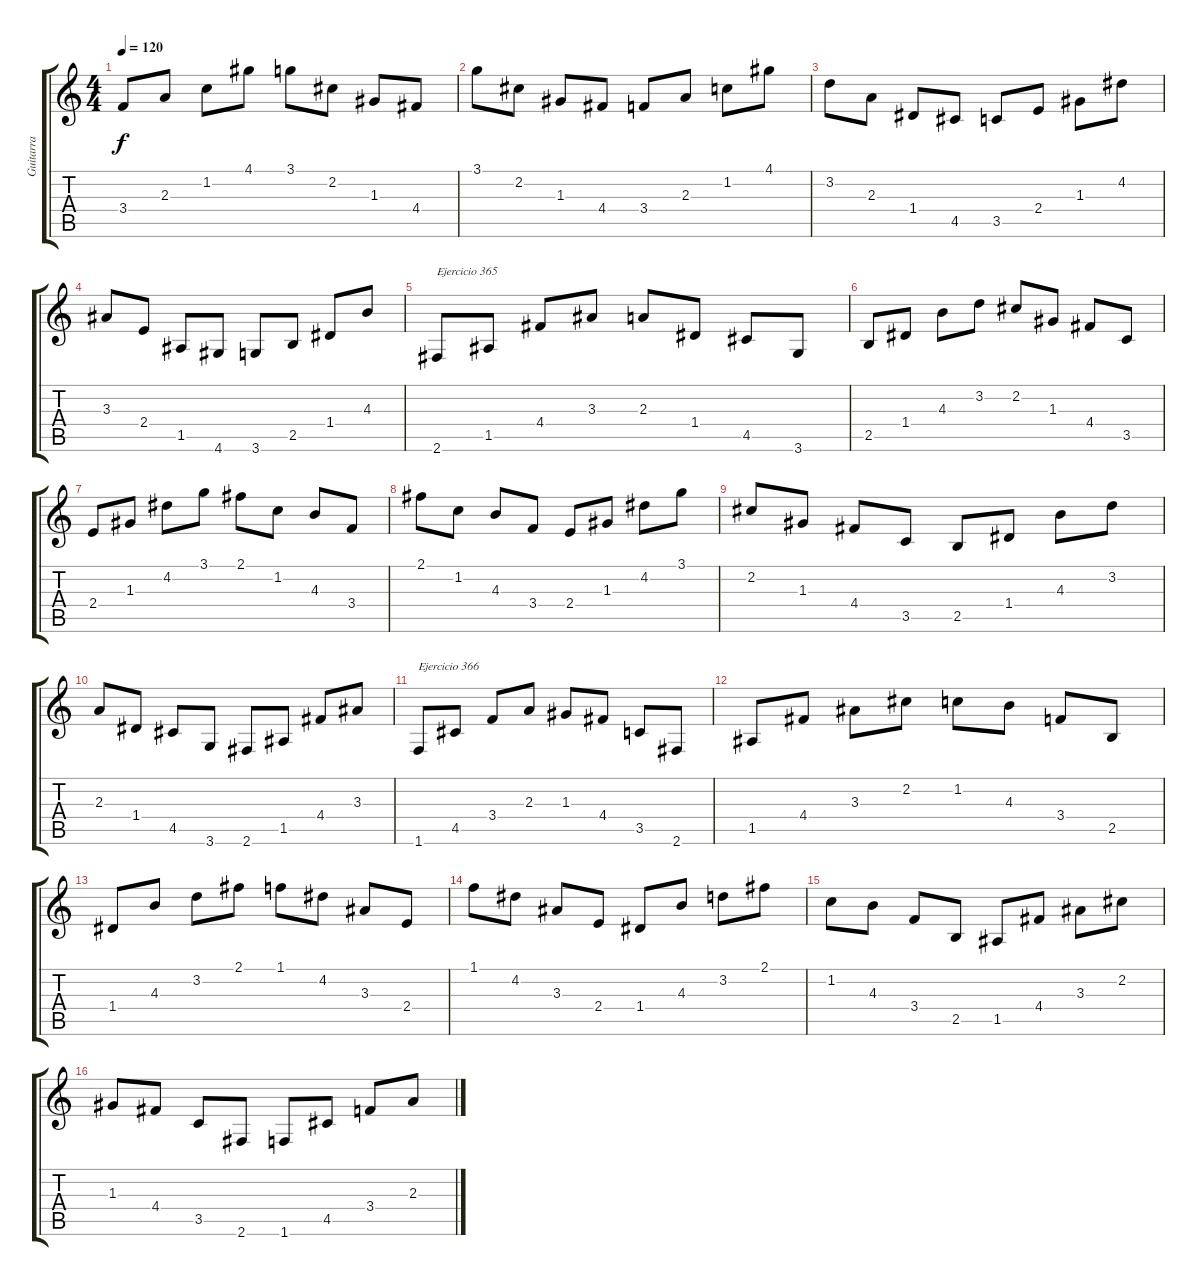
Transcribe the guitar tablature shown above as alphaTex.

\track ("Guitarra " "Guitarra ") {instrument acousticguitarnylon}
\staff {score tabs}
\tuning (E4 B3 G3 D3 A2 E2) {hide}
\ts (4 4)
\tempo 120
\clef g2
\ks c
3.4.8{dy f} 2.3.8 1.2.8 4.1.8 3.1.8 2.2.8 1.3.8 4.4.8 |
3.1.8 2.2.8 1.3.8 4.4.8 3.4.8 2.3.8 1.2.8 4.1.8 |
3.2.8 2.3.8 1.4.8 4.5.8 3.5.8 2.4.8 1.3.8 4.2.8 |
3.3.8 2.4.8 1.5.8 4.6.8 3.6.8 2.5.8 1.4.8 4.3.8 |
2.6.8{txt "Ejercicio 365"} 1.5.8 4.4.8 3.3.8 2.3.8 1.4.8 4.5.8 3.6.8 |
2.5.8 1.4.8 4.3.8 3.2.8 2.2.8 1.3.8 4.4.8 3.5.8 |
2.4.8 1.3.8 4.2.8 3.1.8 2.1.8 1.2.8 4.3.8 3.4.8 |
2.1.8 1.2.8 4.3.8 3.4.8 2.4.8 1.3.8 4.2.8 3.1.8 |
2.2.8 1.3.8 4.4.8 3.5.8 2.5.8 1.4.8 4.3.8 3.2.8 |
2.3.8 1.4.8 4.5.8 3.6.8 2.6.8 1.5.8 4.4.8 3.3.8 |
1.6.8{txt "Ejercicio 366"} 4.5.8 3.4.8 2.3.8 1.3.8 4.4.8 3.5.8 2.6.8 |
1.5.8 4.4.8 3.3.8 2.2.8 1.2.8 4.3.8 3.4.8 2.5.8 |
1.4.8 4.3.8 3.2.8 2.1.8 1.1.8 4.2.8 3.3.8 2.4.8 |
1.1.8 4.2.8 3.3.8 2.4.8 1.4.8 4.3.8 3.2.8 2.1.8 |
1.2.8 4.3.8 3.4.8 2.5.8 1.5.8 4.4.8 3.3.8 2.2.8 |
1.3.8 4.4.8 3.5.8 2.6.8 1.6.8 4.5.8 3.4.8 2.3.8
